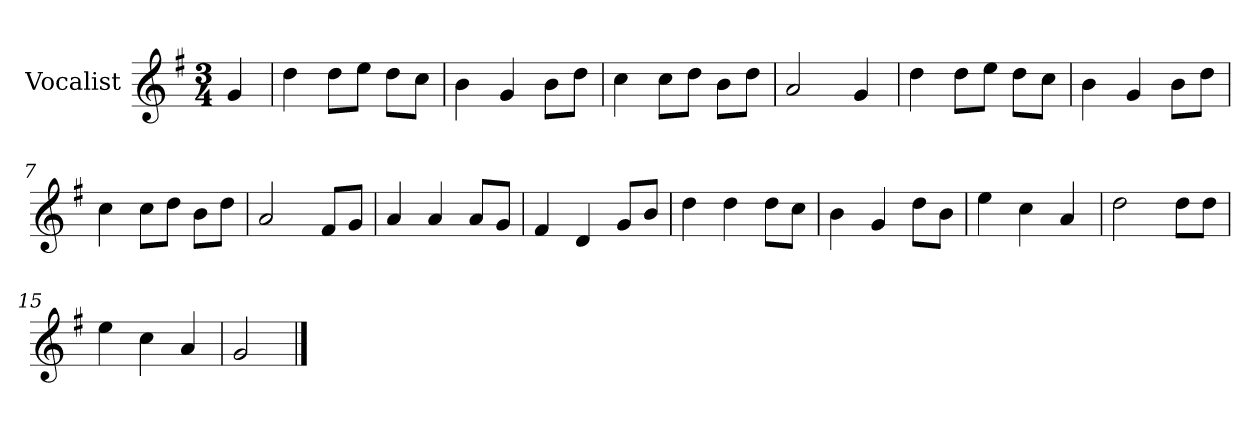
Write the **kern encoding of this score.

**kern
*part1
*staff1
*I"Vocalist
*k[f#]
*G:
*M3/4
=
4g
=1
4dd
8ddL
8eeJ
8ddL
8ccJ
=2
4b
4g
8bL
8ddJ
=3
4cc
8ccL
8ddJ
8bL
8ddJ
=4
2a
4g
=5
4dd
8ddL
8eeJ
8ddL
8ccJ
=6
4b
4g
8bL
8ddJ
=7
4cc
8ccL
8ddJ
8bL
8ddJ
=8
2a
8f#L
8gJ
=9
4a
4a
8aL
8gJ
=10
4f#
4d
8gL
8bJ
=11
4dd
4dd
8ddL
8ccJ
=12
4b
4g
8ddL
8bJ
=13
4ee
4cc
4a
=14
2dd
8ddL
8ddJ
=15
4ee
4cc
4a
=16
2g
==
*-
